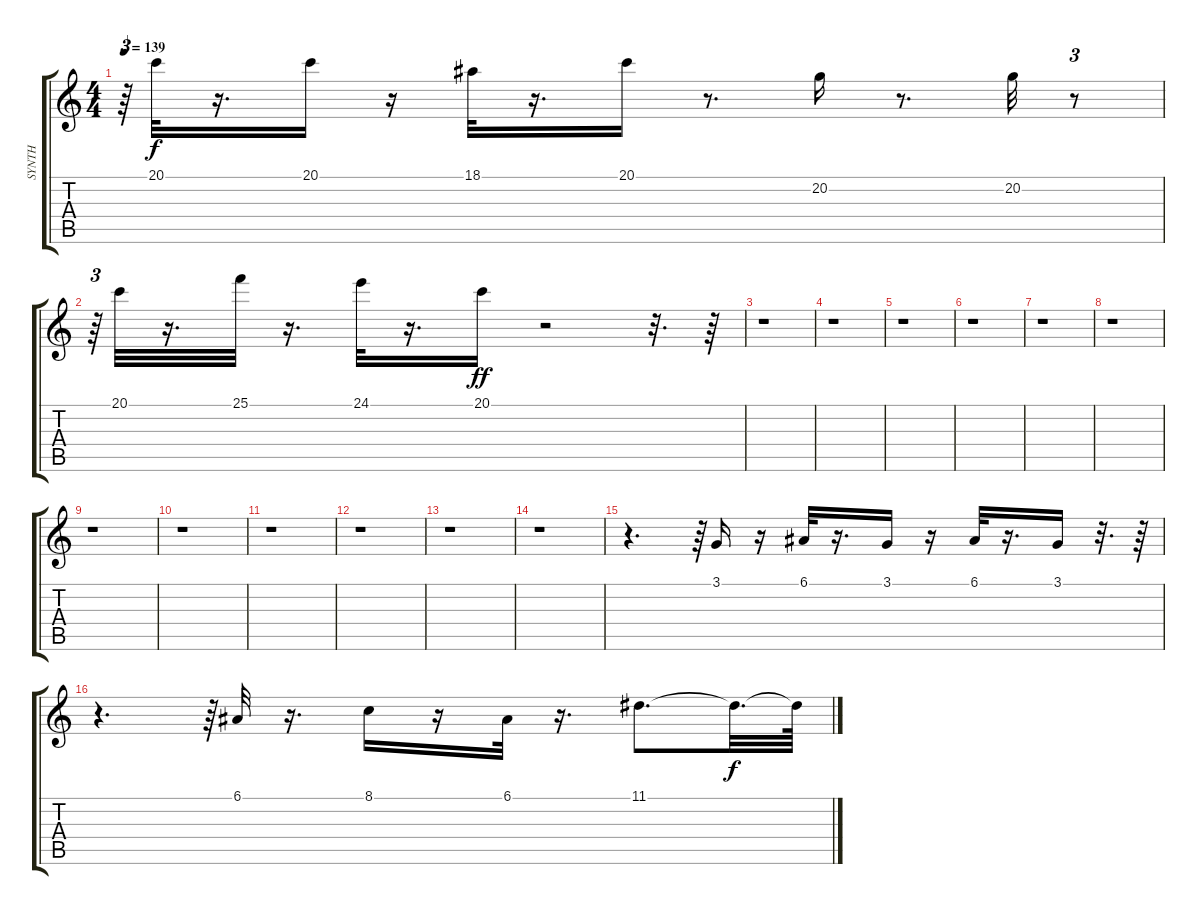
\track ("SYNTH" "SYNTH") {instrument synthbrass1}
\staff {score tabs}
\tuning (E4 B3 G3 D3 A2 E2) {hide}
\ts (4 4)
\tempo 139
\clef g2
\ks c
r.64{tu (3 2) dy f} 20.1.32 r.16{d} 20.1.16 r.16 18.1.32 r.16{d} 20.1.16 r.8{d} 20.2.16 r.8{d} 20.2.32 r.8{tu (3 2)} |
r.64{tu (3 2)} 20.1.32 r.16{d} 25.1.32 r.16{d} 24.1.32 r.16{d} 20.1.16{dy ff} r.2 r.32{d} r.64 |
r.1 |
r.1 |
r.1 |
r.1 |
r.1 |
r.1 |
r.1 |
r.1 |
r.1 |
r.1 |
r.1 |
r.1 |
r.4{d} r.64{tu (3 2)} 3.1.16 r.16 6.1.32 r.16{d} 3.1.16 r.16 6.1.32 r.16{d} 3.1.16 r.32{d} r.64 |
r.4{d} r.64{tu (3 2)} 6.1.32 r.16{d} 8.1.16 r.16 6.1.32 r.16{d} 11.1.8{d} 11.1{t}.32{d dy f} 11.1{t}.64
